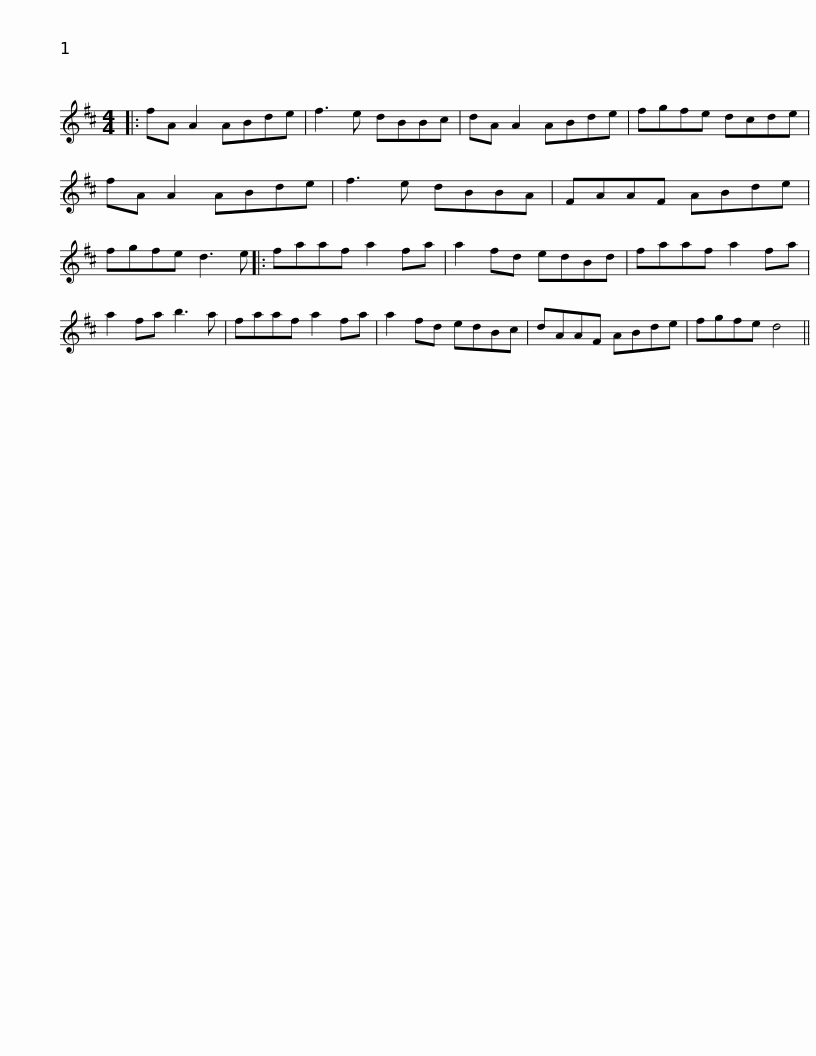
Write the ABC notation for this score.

X:1
L:1/8
M:4/4
I:linebreak $
K:D
V:1 treble
V:1
|: fA A2 ABde | f3 e dBBc | dA A2 ABde | fgfe dcde | fA A2 ABde | %5
 f3 e dBBA |$ FAAF ABde | fgfe d3 e |: faaf a2 fa | a2 fd edBd | %10
 faaf a2 fa | a2 fa b3 a |$ faaf a2 fa | a2 fd edBc | dAAF ABde | %15
 fgfe d4 || %16
